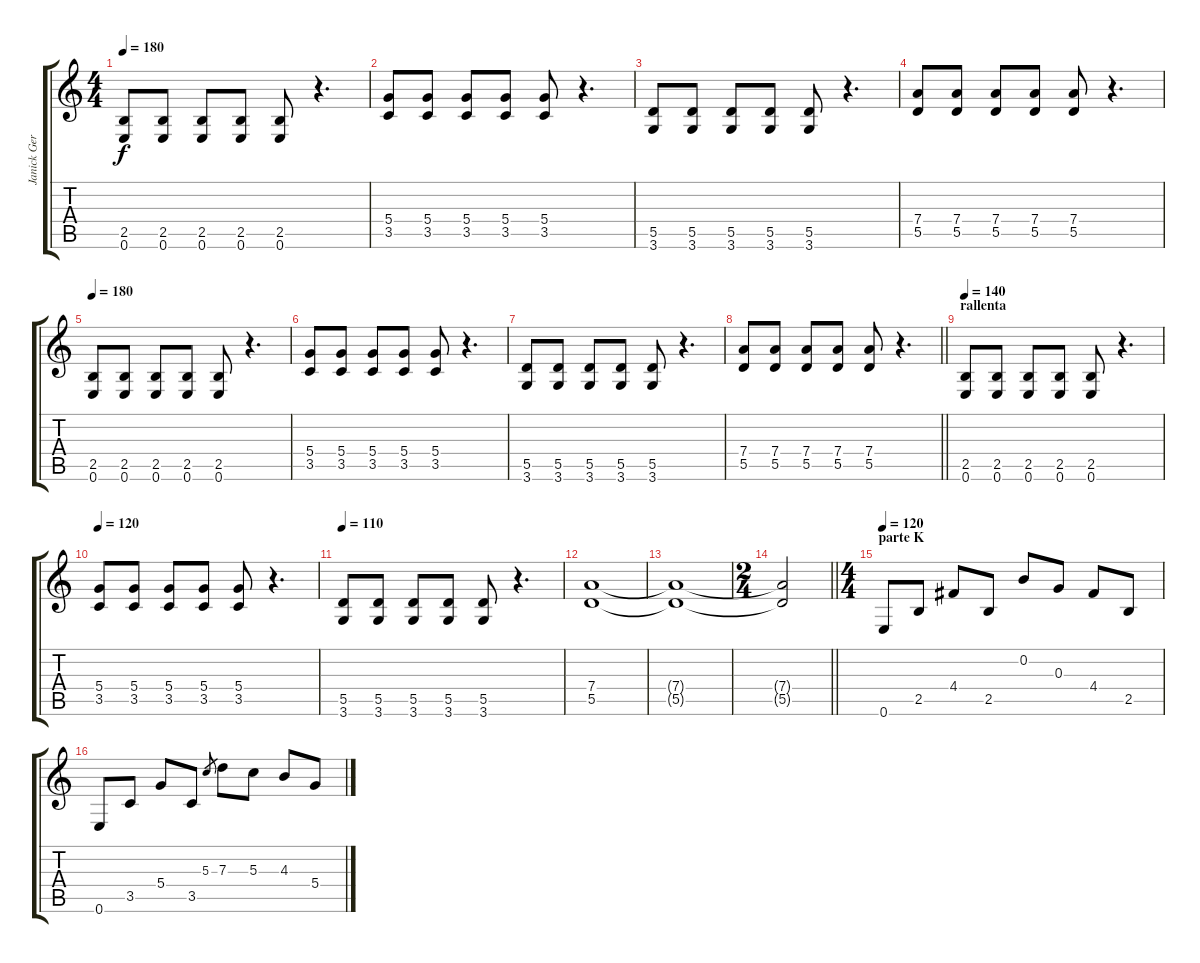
\track ("Janick Gers" "Janick Ger") {instrument overdrivenguitar}
\staff {score tabs}
\tuning (E4 B3 G3 D3 A2 E2) {hide}
\ts (4 4)
\tempo 180
\clef g2
\ks c
(2.5 0.6).8{dy f} (2.5 0.6).8 (2.5 0.6).8 (2.5 0.6).8 (2.5 0.6).8 r.4{d} |
(5.4 3.5).8 (5.4 3.5).8 (5.4 3.5).8 (5.4 3.5).8 (5.4 3.5).8 r.4{d} |
(5.5 3.6).8 (5.5 3.6).8 (5.5 3.6).8 (5.5 3.6).8 (5.5 3.6).8 r.4{d} |
(7.4 5.5).8 (7.4 5.5).8 (7.4 5.5).8 (7.4 5.5).8 (7.4 5.5).8 r.4{d} |
\tempo 180
(2.5 0.6).8 (2.5 0.6).8 (2.5 0.6).8 (2.5 0.6).8 (2.5 0.6).8 r.4{d} |
(5.4 3.5).8 (5.4 3.5).8 (5.4 3.5).8 (5.4 3.5).8 (5.4 3.5).8 r.4{d} |
(5.5 3.6).8 (5.5 3.6).8 (5.5 3.6).8 (5.5 3.6).8 (5.5 3.6).8 r.4{d} |
\barLineRight lightlight
(7.4 5.5).8 (7.4 5.5).8 (7.4 5.5).8 (7.4 5.5).8 (7.4 5.5).8 r.4{d} |
\section ("" "rallenta")
\tempo 140
(2.5 0.6).8 (2.5 0.6).8 (2.5 0.6).8 (2.5 0.6).8 (2.5 0.6).8 r.4{d} |
\tempo 120
(5.4 3.5).8 (5.4 3.5).8 (5.4 3.5).8 (5.4 3.5).8 (5.4 3.5).8 r.4{d} |
\tempo 110
(5.5 3.6).8 (5.5 3.6).8 (5.5 3.6).8 (5.5 3.6).8 (5.5 3.6).8 r.4{d} |
(7.4 5.5).1 |
(7.4{t} 5.5{t}).1 |
\ts (2 4)
\barLineRight lightlight
(7.4{t} 5.5{t}).2 |
\ts (4 4)
\section ("" "parte K")
\tempo 120
0.6.8{instrument electricguitarmuted} 2.5.8 4.4.8 2.5.8 0.2.8 0.3.8 4.4.8 2.5.8 |
0.6.8 3.5.8 5.4.8 3.5.8 5.3.8{gr} 7.3.8 5.3.8 4.3.8 5.4.8
